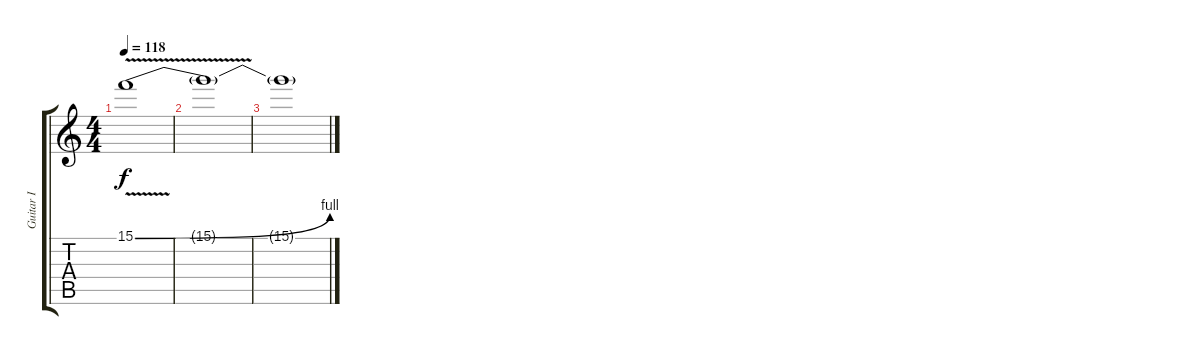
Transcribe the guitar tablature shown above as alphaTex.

\track ("Guitar I" "Guitar I") {instrument electricguitarjazz}
\staff {score tabs}
\tuning (D4 A3 F3 C3 G2 C2) {hide}
\ts (4 4)
\tempo 118
\clef g2
\ks c
15.1{be (bend 0 0 60 4) v}.1{dy f volume 0 balance 8 instrument distortionguitar} |
15.1{t}.1 |
15.1{t}.1
